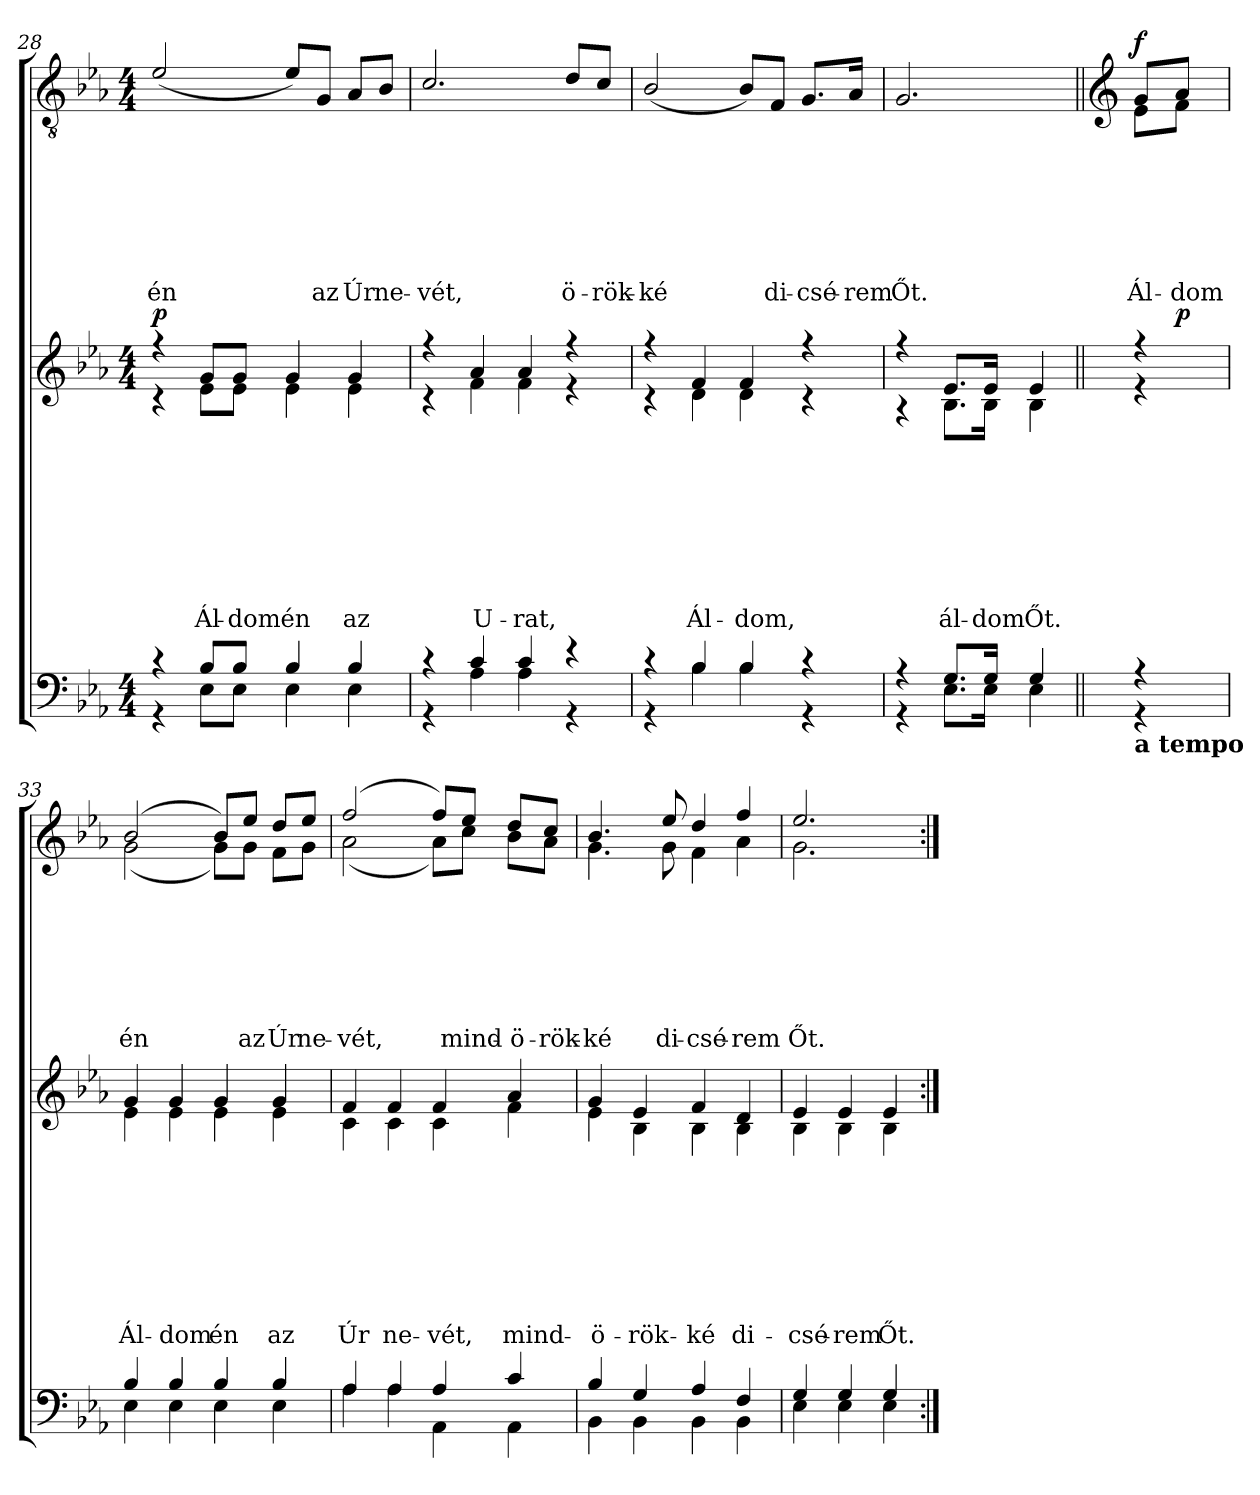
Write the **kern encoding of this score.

**kern	**kern	**text	**text	**text	**text	**text	**text	**text	**text	**dynam	**kern	**text	**text	**text	**text	**text	**text	**text	**dynam
*part3	*part2	*part2	*part2	*part2	*part2	*part2	*part2	*part2	*part2	*part2	*part1	*part1	*part1	*part1	*part1	*part1	*part1	*part1	*part1
*staff3	*staff2	*staff2	*staff2	*staff2	*staff2	*staff2	*staff2	*staff2	*staff2	*staff2	*staff1	*staff1	*staff1	*staff1	*staff1	*staff1	*staff1	*staff1	*staff1
*clefF4	*clefG2	*	*	*	*	*	*	*	*	*	*clefGv2	*	*	*	*	*	*	*	*
*k[b-e-a-]	*k[b-e-a-]	*	*	*	*	*	*	*	*	*	*k[b-e-a-]	*	*	*	*	*	*	*	*
*c:	*c:	*	*	*	*	*	*	*	*	*	*c:	*	*	*	*	*	*	*	*
*M4/4	*M4/4	*	*	*	*	*	*	*	*	*	*M4/4	*	*	*	*	*	*	*	*
=28	=28	=28	=28	=28	=28	=28	=28	=28	=28	=28	=28	=28	=28	=28	=28	=28	=28	=28	=28
*^	*^	*	*	*	*	*	*	*	*	*	*	*	*	*	*	*	*	*	*
!	!	!	!	!	!	!	!	!	!	!	!	!LO:DY:b	!	!	!	!	!	!	!	!LO:LY:b	!
4r	4r	4r	4r	.	.	.	.	.	.	.	.	p	(>2e-/	.	.	.	.	.	.	én	.
!	!	!	!	!	!	!	!	!	!	!	!LO:LY:b	!	!	!	!	!	!	!	!	!	!
8B-/L	8E-\L	8g/L	8e-\L	.	.	.	.	.	.	.	Ál-	.	.	.	.	.	.	.	.	.	.
!	!	!	!	!	!	!	!	!	!	!	!LO:LY:b	!	!	!	!	!	!	!	!	!	!
8B-/J	8E-\J	8g/J	8e-\J	.	.	.	.	.	.	.	-dom	.	.	.	.	.	.	.	.	.	.
!	!	!	!	!	!	!	!	!	!	!	!LO:LY:b	!	!	!	!	!	!	!	!	!	!
4B-/	4E-\	4g/	4e-\	.	.	.	.	.	.	.	én	.	8e-/L)	.	.	.	.	.	.	.	.
!	!	!	!	!	!	!	!	!	!	!	!	!	!	!	!	!	!	!	!	!LO:LY:b	!
.	.	.	.	.	.	.	.	.	.	.	.	.	8G/J	.	.	.	.	.	.	az	.
!	!	!	!	!	!	!	!	!	!	!	!LO:LY:b	!	!	!	!	!	!	!	!	!	!
!	!	!	!	!	!	!	!	!	!	!	!	!	!	!	!	!	!	!	!	!LO:LY:b	!
4B-/	4E-\	4g/	4e-\	.	.	.	.	.	.	.	az	.	8A-/L	.	.	.	.	.	.	Úr	.
!	!	!	!	!	!	!	!	!	!	!	!	!	!	!	!	!	!	!	!	!LO:LY:b	!
.	.	.	.	.	.	.	.	.	.	.	.	.	8B-/J	.	.	.	.	.	.	ne-	.
=29	=29	=29	=29	=29	=29	=29	=29	=29	=29	=29	=29	=29	=29	=29	=29	=29	=29	=29	=29	=29	=29
!	!	!	!	!	!	!	!	!	!	!	!	!	!	!	!	!	!	!	!	!LO:LY:b	!
4r	4r	4r	4r	.	.	.	.	.	.	.	.	.	2.c/	.	.	.	.	.	.	-vét,	.
!	!	!	!	!	!	!	!	!	!	!	!LO:LY:b	!	!	!	!	!	!	!	!	!	!
4c/	4A-\	4a-/	4f\	.	.	.	.	.	.	.	U-	.	.	.	.	.	.	.	.	.	.
!	!	!	!	!	!	!	!	!	!	!	!LO:LY:b	!	!	!	!	!	!	!	!	!	!
4c/	4A-\	4a-/	4f\	.	.	.	.	.	.	.	-rat,	.	.	.	.	.	.	.	.	.	.
!	!	!	!	!	!	!	!	!	!	!	!	!	!	!	!	!	!	!	!	!LO:LY:b	!
4r	4r	4r	4r	.	.	.	.	.	.	.	.	.	8d/L	.	.	.	.	.	.	ö-	.
!	!	!	!	!	!	!	!	!	!	!	!	!	!	!	!	!	!	!	!	!LO:LY:b	!
.	.	.	.	.	.	.	.	.	.	.	.	.	8c/J	.	.	.	.	.	.	-rök-	.
=30	=30	=30	=30	=30	=30	=30	=30	=30	=30	=30	=30	=30	=30	=30	=30	=30	=30	=30	=30	=30	=30
!	!	!	!	!	!	!	!	!	!	!	!	!	!	!	!	!	!	!	!	!LO:LY:b	!
4r	4r	4r	4r	.	.	.	.	.	.	.	.	.	(>2B-/	.	.	.	.	.	.	-ké	.
!	!	!	!	!	!	!	!	!	!	!	!LO:LY:b	!	!	!	!	!	!	!	!	!	!
4B-/	4B-\	4f/	4d\	.	.	.	.	.	.	.	Ál-	.	.	.	.	.	.	.	.	.	.
!	!	!	!	!	!	!	!	!	!	!	!LO:LY:b	!	!	!	!	!	!	!	!	!	!
4B-/	4B-\	4f/	4d\	.	.	.	.	.	.	.	-dom,	.	8B-/L)	.	.	.	.	.	.	.	.
!	!	!	!	!	!	!	!	!	!	!	!	!	!	!	!	!	!	!	!	!LO:LY:b	!
.	.	.	.	.	.	.	.	.	.	.	.	.	8F/J	.	.	.	.	.	.	di-	.
!	!	!	!	!	!	!	!	!	!	!	!	!	!	!	!	!	!	!	!	!LO:LY:b	!
4r	4r	4r	4r	.	.	.	.	.	.	.	.	.	8.G/L	.	.	.	.	.	.	-csé-	.
!	!	!	!	!	!	!	!	!	!	!	!	!	!	!	!	!	!	!	!	!LO:LY:b	!
.	.	.	.	.	.	.	.	.	.	.	.	.	16A-/Jk	.	.	.	.	.	.	-rem	.
=31	=31	=31	=31	=31	=31	=31	=31	=31	=31	=31	=31	=31	=31	=31	=31	=31	=31	=31	=31	=31	=31
!	!	!	!	!	!	!	!	!	!	!	!	!	!	!	!	!	!	!	!	!LO:LY:b	!
4r	4r	4r	4r	.	.	.	.	.	.	.	.	.	2.G/	.	.	.	.	.	.	Őt.	.
!	!	!	!	!	!	!	!	!	!	!	!LO:LY:b	!	!	!	!	!	!	!	!	!	!
8.G/L	8.E-\L	8.e-/L	8.B-\L	.	.	.	.	.	.	.	ál-	.	.	.	.	.	.	.	.	.	.
!	!	!	!	!	!	!	!	!	!	!	!LO:LY:b	!	!	!	!	!	!	!	!	!	!
16G/Jk	16E-\Jk	16e-/Jk	16B-\Jk	.	.	.	.	.	.	.	-dom	.	.	.	.	.	.	.	.	.	.
!	!	!	!	!	!	!	!	!	!	!	!LO:LY:b	!	!	!	!	!	!	!	!	!	!
4G/	4E-\	4e-/	4B-\	.	.	.	.	.	.	.	Őt.	.	.	.	.	.	.	.	.	.	.
*	*	*v	*v	*	*	*	*	*	*	*	*	*	*	*	*	*	*	*	*	*	*
!!LO:LB:g=z
=32||	=32||	=32||	=32||	=32||	=32||	=32||	=32||	=32||	=32||	=32||	=32||	=32||	=32||	=32||	=32||	=32||	=32||	=32||	=32||	=32||
*	*	*	*	*	*	*	*	*	*	*	*	*clefG2	*	*	*	*	*	*	*	*
*	*	*^	*	*	*	*	*	*	*	*	*	*	*	*	*	*	*	*	*	*
!	!	!	!	!	!	!	!	!	!	!	!	!	!LO:TX:a:B:t=Sopran és alt.  Duett	!	!	!	!	!	!	!	!
!LO:TX:b:B:t=a tempo	!	!	!	!	!	!	!	!	!	!	!	!	!	!	!	!	!	!	!	!	!
!	!	!	!	!	!	!	!	!	!	!	!	!	!	!	!	!	!	!	!	!LO:LY:b	!LO:DY:b
*	*	*	*^	*	*	*	*	*	*	*	*	*	*^	*	*	*	*	*	*	*	*
4r	4r	4r	4r	8ryy	.	.	.	.	.	.	.	.	.	8g/L	8e-\L	.	.	.	.	.	.	Ál-	f
!	!	!	!	!	!	!	!	!	!	!	!	!	!LO:DY:b	!	!	!	!	!	!	!	!	!LO:LY:b	!
.	.	.	.	8ryy	.	.	.	.	.	.	.	.	p	8a-/J	8f\J	.	.	.	.	.	.	-dom	.
*	*	*v	*v	*v	*	*	*	*	*	*	*	*	*	*	*	*	*	*	*	*	*	*	*
=33	=33	=33	=33	=33	=33	=33	=33	=33	=33	=33	=33	=33	=33	=33	=33	=33	=33	=33	=33	=33	=33
*	*	*^	*	*	*	*	*	*	*	*	*	*	*	*	*	*	*	*	*	*	*
*	*	*	*^	*	*	*	*	*	*	*	*	*	*	*	*	*	*	*	*	*	*	*
!	!	!	!	!	!	!	!	!	!	!	!	!LO:LY:b	!	!	!	!	!	!	!	!	!	!	!
*	*	*	*v	*v	*	*	*	*	*	*	*	*	*	*	*	*	*	*	*	*	*	*	*
*	*	*	*^	*	*	*	*	*	*	*	*	*	*	*	*	*	*	*	*	*	*	*
!	!	!	!	!	!	!	!	!	!	!	!	!	!	!	!	!	!	!	!	!	!	!LO:LY:b	!
*	*	*	*v	*v	*	*	*	*	*	*	*	*	*	*	*	*	*	*	*	*	*	*	*
4B-/	4E-\	4g/	4e-\	.	.	.	.	.	.	.	Ál-	.	(>2b-/	(<2g\	.	.	.	.	.	.	én	.
!	!	!	!	!	!	!	!	!	!	!	!LO:LY:b	!	!	!	!	!	!	!	!	!	!	!
4B-/	4E-\	4g/	4e-\	.	.	.	.	.	.	.	-dom	.	.	.	.	.	.	.	.	.	.	.
!	!	!	!	!	!	!	!	!	!	!	!LO:LY:b	!	!	!	!	!	!	!	!	!	!	!
4B-/	4E-\	4g/	4e-\	.	.	.	.	.	.	.	én	.	8b-/L)	8g\L)	.	.	.	.	.	.	.	.
!	!	!	!	!	!	!	!	!	!	!	!	!	!	!	!	!	!	!	!	!	!LO:LY:b	!
.	.	.	.	.	.	.	.	.	.	.	.	.	8ee-/J	8g\J	.	.	.	.	.	.	az	.
!	!	!	!	!	!	!	!	!	!	!	!LO:LY:b	!	!	!	!	!	!	!	!	!	!	!
!	!	!	!	!	!	!	!	!	!	!	!	!	!	!	!	!	!	!	!	!	!LO:LY:b	!
4B-/	4E-\	4g/	4e-\	.	.	.	.	.	.	.	az	.	8dd/L	8f\L	.	.	.	.	.	.	Úr	.
!	!	!	!	!	!	!	!	!	!	!	!	!	!	!	!	!	!	!	!	!	!LO:LY:b	!
.	.	.	.	.	.	.	.	.	.	.	.	.	8ee-/J	8g\J	.	.	.	.	.	.	ne-	.
=34	=34	=34	=34	=34	=34	=34	=34	=34	=34	=34	=34	=34	=34	=34	=34	=34	=34	=34	=34	=34	=34	=34
!	!	!	!	!	!	!	!	!	!	!	!LO:LY:b	!	!	!	!	!	!	!	!	!	!	!
!	!	!	!	!	!	!	!	!	!	!	!	!	!	!	!	!	!	!	!	!	!LO:LY:b	!
4A-/	4A-\	4f/	4c\	.	.	.	.	.	.	.	Úr	.	(>2ff/	(<2a-\	.	.	.	.	.	.	-vét,	.
!	!	!	!	!	!	!	!	!	!	!	!LO:LY:b	!	!	!	!	!	!	!	!	!	!	!
4A-/	4A-\	4f/	4c\	.	.	.	.	.	.	.	ne-	.	.	.	.	.	.	.	.	.	.	.
!	!	!	!	!	!	!	!	!	!	!	!LO:LY:b	!	!	!	!	!	!	!	!	!	!	!
4A-/	4AA-\	4f/	4c\	.	.	.	.	.	.	.	-vét,	.	8ff/L)	8a-\L)	.	.	.	.	.	.	.	.
!	!	!	!	!	!	!	!	!	!	!	!	!	!	!	!	!	!	!	!	!	!LO:LY:b	!
.	.	.	.	.	.	.	.	.	.	.	.	.	8ee-/J	8cc\J	.	.	.	.	.	.	mind-	.
!	!	!	!	!	!	!	!	!	!	!	!LO:LY:b	!	!	!	!	!	!	!	!	!	!	!
!	!	!	!	!	!	!	!	!	!	!	!	!	!	!	!	!	!	!	!	!	!LO:LY:b	!
4c/	4AA-\	4a-/	4f\	.	.	.	.	.	.	.	mind-	.	8dd/L	8b-\L	.	.	.	.	.	.	-ö-	.
!	!	!	!	!	!	!	!	!	!	!	!	!	!	!	!	!	!	!	!	!	!LO:LY:b	!
.	.	.	.	.	.	.	.	.	.	.	.	.	8cc/J	8a-\J	.	.	.	.	.	.	-rök-	.
=35	=35	=35	=35	=35	=35	=35	=35	=35	=35	=35	=35	=35	=35	=35	=35	=35	=35	=35	=35	=35	=35	=35
!	!	!	!	!	!	!	!	!	!	!	!LO:LY:b	!	!	!	!	!	!	!	!	!	!	!
!	!	!	!	!	!	!	!	!	!	!	!	!	!	!	!	!	!	!	!	!	!LO:LY:b	!
4B-/	4BB-\	4g/	4e-\	.	.	.	.	.	.	.	-ö-	.	4.b-/	4.g\	.	.	.	.	.	.	-ké	.
!	!	!	!	!	!	!	!	!	!	!	!LO:LY:b	!	!	!	!	!	!	!	!	!	!	!
4G/	4BB-\	4e-/	4B-\	.	.	.	.	.	.	.	-rök-	.	.	.	.	.	.	.	.	.	.	.
!	!	!	!	!	!	!	!	!	!	!	!	!	!	!	!	!	!	!	!	!	!LO:LY:b	!
.	.	.	.	.	.	.	.	.	.	.	.	.	8ee-/	8g\	.	.	.	.	.	.	di-	.
!	!	!	!	!	!	!	!	!	!	!	!LO:LY:b	!	!	!	!	!	!	!	!	!	!	!
!	!	!	!	!	!	!	!	!	!	!	!	!	!	!	!	!	!	!	!	!	!LO:LY:b	!
4A-/	4BB-\	4f/	4B-\	.	.	.	.	.	.	.	-ké	.	4dd/	4f\	.	.	.	.	.	.	-csé-	.
!	!	!	!	!	!	!	!	!	!	!	!LO:LY:b	!	!	!	!	!	!	!	!	!	!	!
!	!	!	!	!	!	!	!	!	!	!	!	!	!	!	!	!	!	!	!	!	!LO:LY:b	!
4F/	4BB-\	4d/	4B-\	.	.	.	.	.	.	.	di-	.	4ff/	4a-\	.	.	.	.	.	.	-rem	.
=36	=36	=36	=36	=36	=36	=36	=36	=36	=36	=36	=36	=36	=36	=36	=36	=36	=36	=36	=36	=36	=36	=36
!	!	!	!	!	!	!	!	!	!	!	!LO:LY:b	!	!	!	!	!	!	!	!	!	!	!
!	!	!	!	!	!	!	!	!	!	!	!	!	!	!	!	!	!	!	!	!	!LO:LY:b	!
4G/	4E-\	4e-/	4B-\	.	.	.	.	.	.	.	-csé-	.	2.ee-/	2.g\	.	.	.	.	.	.	Őt.	.
!	!	!	!	!	!	!	!	!	!	!	!LO:LY:b	!	!	!	!	!	!	!	!	!	!	!
4G/	4E-\	4e-/	4B-\	.	.	.	.	.	.	.	-rem	.	.	.	.	.	.	.	.	.	.	.
!	!	!	!	!	!	!	!	!	!	!	!LO:LY:b	!	!	!	!	!	!	!	!	!	!	!
4G/	4E-\	4e-/	4B-\	.	.	.	.	.	.	.	Őt.	.	.	.	.	.	.	.	.	.	.	.
*v	*v	*	*	*	*	*	*	*	*	*	*	*	*v	*v	*	*	*	*	*	*	*	*
*	*v	*v	*	*	*	*	*	*	*	*	*	*	*	*	*	*	*	*	*	*
=:|!	=:|!	=:|!	=:|!	=:|!	=:|!	=:|!	=:|!	=:|!	=:|!	=:|!	=:|!	=:|!	=:|!	=:|!	=:|!	=:|!	=:|!	=:|!	=:|!
*-	*-	*-	*-	*-	*-	*-	*-	*-	*-	*-	*-	*-	*-	*-	*-	*-	*-	*-	*-
